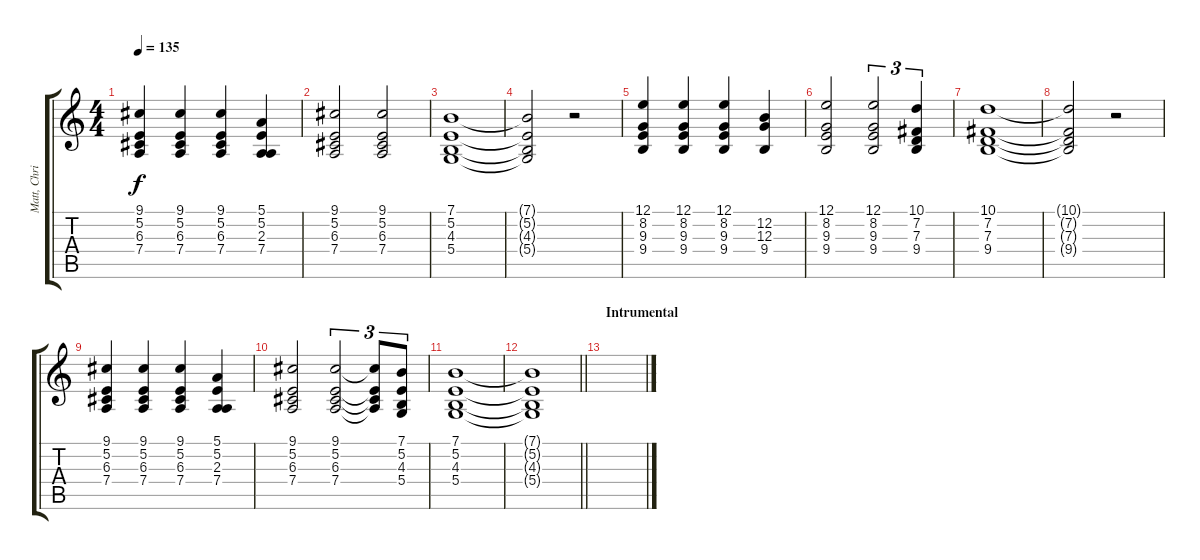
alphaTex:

\track ("Matt, Chris, Dom, Morgan" "Matt, Chri") {instrument choiraahs}
\staff {score tabs}
\tuning (E4 B3 G3 D3 A2 E2) {hide}
\ts (4 4)
\tempo 135
\clef g2
\ks c
(9.1 5.2 6.3 7.4).4{dy f} (9.1 5.2 6.3 7.4).4 (9.1 5.2 6.3 7.4).4 (5.1 5.2 2.3 7.4).4 |
(9.1 5.2 6.3 7.4).2 (9.1 5.2 6.3 7.4).2 |
(7.1 5.2 4.3 5.4).1 |
(7.1{t} 5.2{t} 4.3{t} 5.4{t}).2 r.2 |
(12.1 8.2 9.3 9.4).4 (12.1 8.2 9.3 9.4).4 (12.1 8.2 9.3 9.4).4 (12.2 12.3 9.4).4 |
(12.1 8.2 9.3 9.4).2 (12.1 8.2 9.3 9.4).2{tu (3 2)} (10.1 7.2 7.3 9.4).4{tu (3 2)} |
(10.1 7.2 7.3 9.4).1 |
(10.1{t} 7.2{t} 7.3{t} 9.4{t}).2 r.2 |
(9.1 5.2 6.3 7.4).4 (9.1 5.2 6.3 7.4).4 (9.1 5.2 6.3 7.4).4 (5.1 5.2 2.3 7.4).4 |
(9.1 5.2 6.3 7.4).2 (9.1 5.2 6.3 7.4).2{tu (3 2)} (9.1{t} 5.2{t} 6.3{t} 7.4{t}).8{tu (3 2)} (7.1 5.2 4.3 5.4).8{tu (3 2)} |
(7.1 5.2 4.3 5.4).1 |
\barLineRight lightlight
(7.1{t} 5.2{t} 4.3{t} 5.4{t}).1 |
\section ("" "Intrumental")
